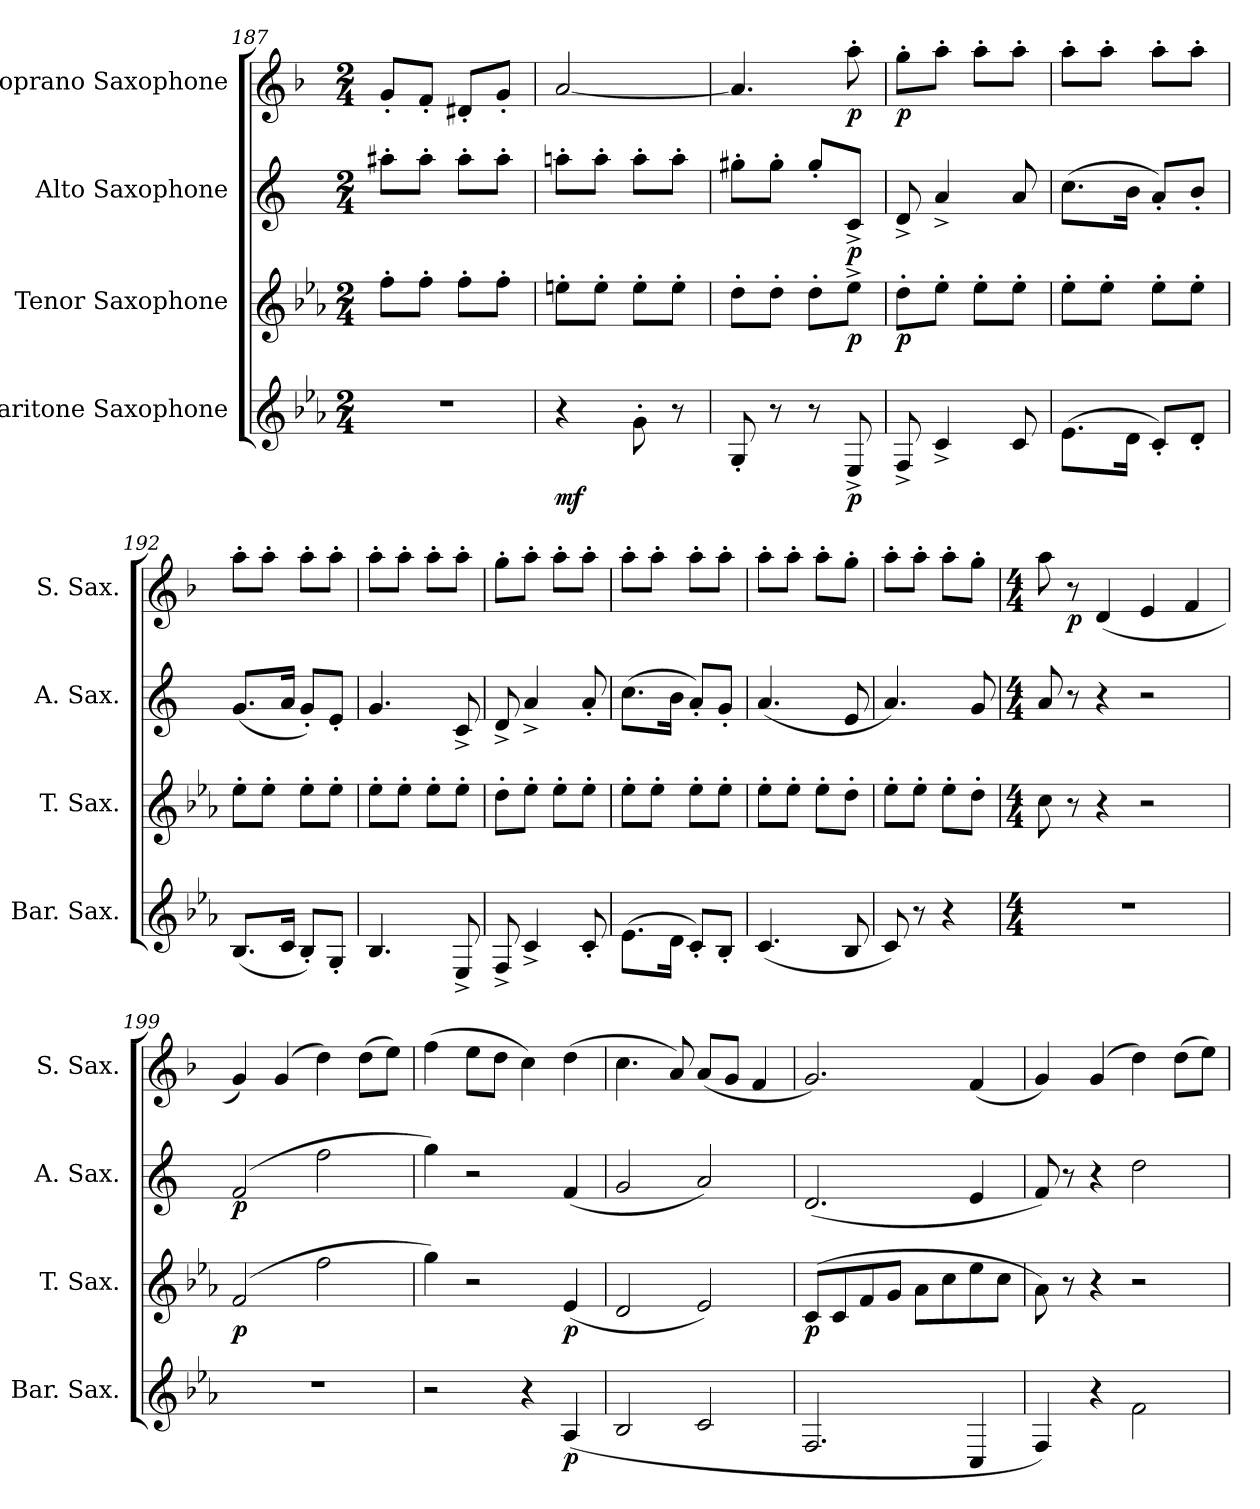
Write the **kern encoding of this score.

**kern	**dynam	**kern	**dynam	**kern	**dynam	**kern	**dynam
*part4	*part4	*part3	*part3	*part2	*part2	*part1	*part1
*staff4	*staff4	*staff3	*staff3	*staff2	*staff2	*staff1	*staff1
*I"Baritone Saxophone	*	*I"Tenor Saxophone	*	*I"Alto Saxophone	*	*I"Soprano Saxophone	*
*I'Bar. Sax.	*	*I'T. Sax.	*	*I'A. Sax.	*	*I'S. Sax.	*
*clefG2	*	*clefG2	*	*clefG2	*	*clefG2	*
*ITrd12c21	*	*ITrd8c14	*	*ITrd5c9	*	*ITrd1c2	*
*k[b-e-a-]	*	*k[b-e-a-]	*	*k[b-e-a-]	*	*k[b-e-a-]	*
*M2/4	*	*M2/4	*	*M2/4	*	*M2/4	*
=187	=187	=187	=187	=187	=187	=187	=187
2r	.	8f'\L	.	8cc#X'\L	.	8f'/L	.
.	.	8f'\J	.	8cc#'\J	.	8e-'/J	.
.	.	8f'\L	.	8cc#'\L	.	8c#X'/L	.
.	.	8f'\J	.	8cc#'\J	.	8f'/J	.
=188	=188	=188	=188	=188	=188	=188	=188
!	!LO:DY:b	!	!	!	!	!	!
4r	mf	8en'\L	.	8ccn'\L	.	[2g/	.
.	.	8e'\J	.	8cc'\J	.	.	.
8G'\	.	8e'\L	.	8cc'\L	.	.	.
8r	.	8e'\J	.	8cc'\J	.	.	.
=189	=189	=189	=189	=189	=189	=189	=189
8GG'/	.	8d'\L	.	8bn'\L	.	4.g/]	.
8r	.	8d'\J	.	8b'\J	.	.	.
8r	.	8d'\L	.	8b'/L	.	.	.
!	!LO:DY:b	!	!LO:DY:b	!	!LO:DY:b	!	!LO:DY:b
8EE-^/	p	8e-^\J	p	8E-^/J	p	8gg'\	p
!!LO:LB:g=z
=190	=190	=190	=190	=190	=190	=190	=190
!	!	!	!LO:DY:b	!	!	!	!LO:DY:b
8FF^/	.	8d'\L	p	8F^/	.	8ff'\L	p
4C^/	.	8e-'\J	.	4c^/	.	8gg'\J	.
.	.	8e-'\L	.	.	.	8gg'\L	.
8C/	.	8e-'\J	.	8c/	.	8gg'\J	.
=191	=191	=191	=191	=191	=191	=191	=191
(8.E-\L	.	8e-'\L	.	(8.e-\L	.	8gg'\L	.
.	.	8e-'\J	.	.	.	8gg'\J	.
16D\Jk	.	.	.	16d\Jk	.	.	.
8C'/L)	.	8e-'\L	.	8c'/L)	.	8gg'\L	.
8D'/J	.	8e-'\J	.	8d'/J	.	8gg'\J	.
=192	=192	=192	=192	=192	=192	=192	=192
(8.BB-/L	.	8e-'\L	.	(8.B-/L	.	8gg'\L	.
.	.	8e-'\J	.	.	.	8gg'\J	.
16C/Jk	.	.	.	16c/Jk	.	.	.
8BB-'/L)	.	8e-'\L	.	8B-'/L)	.	8gg'\L	.
8GG'/J	.	8e-'\J	.	8G'/J	.	8gg'\J	.
=193	=193	=193	=193	=193	=193	=193	=193
4.BB-/	.	8e-'\L	.	4.B-/	.	8gg'\L	.
.	.	8e-'\J	.	.	.	8gg'\J	.
.	.	8e-'\L	.	.	.	8gg'\L	.
8EE-^/	.	8e-'\J	.	8E-^/	.	8gg'\J	.
=194	=194	=194	=194	=194	=194	=194	=194
8FF^/	.	8d'\L	.	8F^/	.	8ff'\L	.
4C^/	.	8e-'\J	.	4c^/	.	8gg'\J	.
.	.	8e-'\L	.	.	.	8gg'\L	.
8C'/	.	8e-'\J	.	8c'/	.	8gg'\J	.
=195	=195	=195	=195	=195	=195	=195	=195
(8.E-\L	.	8e-'\L	.	(8.e-\L	.	8gg'\L	.
.	.	8e-'\J	.	.	.	8gg'\J	.
16D\Jk	.	.	.	16d\Jk	.	.	.
8C'/L)	.	8e-'\L	.	8c'/L)	.	8gg'\L	.
8BB-'/J	.	8e-'\J	.	8B-'/J	.	8gg'\J	.
=196	=196	=196	=196	=196	=196	=196	=196
(4.C/	.	8e-'\L	.	(4.c/	.	8gg'\L	.
.	.	8e-'\J	.	.	.	8gg'\J	.
.	.	8e-'\L	.	.	.	8gg'\L	.
8BB-/	.	8d'\J	.	8G/	.	8ff'\J	.
=197	=197	=197	=197	=197	=197	=197	=197
8C/)	.	8e-'\L	.	4.c/)	.	8gg'\L	.
8r	.	8e-'\J	.	.	.	8gg'\J	.
4r	.	8e-'\L	.	.	.	8gg'\L	.
.	.	8d'\J	.	8B-/	.	8ff'\J	.
=198	=198	=198	=198	=198	=198	=198	=198
*M4/4	*	*M4/4	*	*M4/4	*	*M4/4	*
1r	.	8c\	.	8c/	.	8gg\	.
!	!	!	!	!	!	!	!LO:DY:b
.	.	8r	.	8r	.	8r	p
.	.	4r	.	4r	.	(4c/	.
.	.	2r	.	2r	.	4d/	.
.	.	.	.	.	.	4e-/	.
!!LO:LB:g=z
=199	=199	=199	=199	=199	=199	=199	=199
!	!	!	!LO:DY:b	!	!LO:DY:b	!	!
1r	.	(2F/	p	(2A-/	p	4f/)	.
.	.	.	.	.	.	(4f/	.
.	.	2f\	.	2a-\	.	4cc\)	.
.	.	.	.	.	.	(8cc\L	.
.	.	.	.	.	.	8dd\J)	.
=200	=200	=200	=200	=200	=200	=200	=200
2r	.	4g\)	.	4b-\)	.	(4ee-\	.
.	.	2r	.	2r	.	8dd\L	.
.	.	.	.	.	.	8cc\J	.
4r	.	.	.	.	.	4b-\)	.
!	!LO:DY:b	!	!LO:DY:b	!	!	!	!
(4AA-/	p	(4E-/	p	(4A-/	.	(4cc\	.
=201	=201	=201	=201	=201	=201	=201	=201
2BB-/	.	2D/	.	2B-/	.	4.b-\	.
.	.	.	.	.	.	8g/)	.
2C/	.	2E-/)	.	2c/)	.	(8g/L	.
.	.	.	.	.	.	8f/J	.
.	.	.	.	.	.	4e-/	.
=202	=202	=202	=202	=202	=202	=202	=202
!	!	!	!LO:DY:b	!	!	!	!
2.FF/	.	(8C/L	p	(2.F/	.	2.f/)	.
.	.	8C/	.	.	.	.	.
.	.	8F/	.	.	.	.	.
.	.	8G/J	.	.	.	.	.
.	.	8A-\L	.	.	.	.	.
.	.	8c\	.	.	.	.	.
4CC/	.	8e-\	.	4G/	.	(4e-/	.
.	.	8c\J	.	.	.	.	.
=203	=203	=203	=203	=203	=203	=203	=203
4FF/)	.	8A-\)	.	8A-/)	.	4f/)	.
.	.	8r	.	8r	.	.	.
4r	.	4r	.	4r	.	(4f/	.
2F\	.	2r	.	2f\	.	4cc\)	.
.	.	.	.	.	.	(8cc\L	.
.	.	.	.	.	.	8dd\J)	.
=	=	=	=	=	=	=	=
*-	*-	*-	*-	*-	*-	*-	*-
